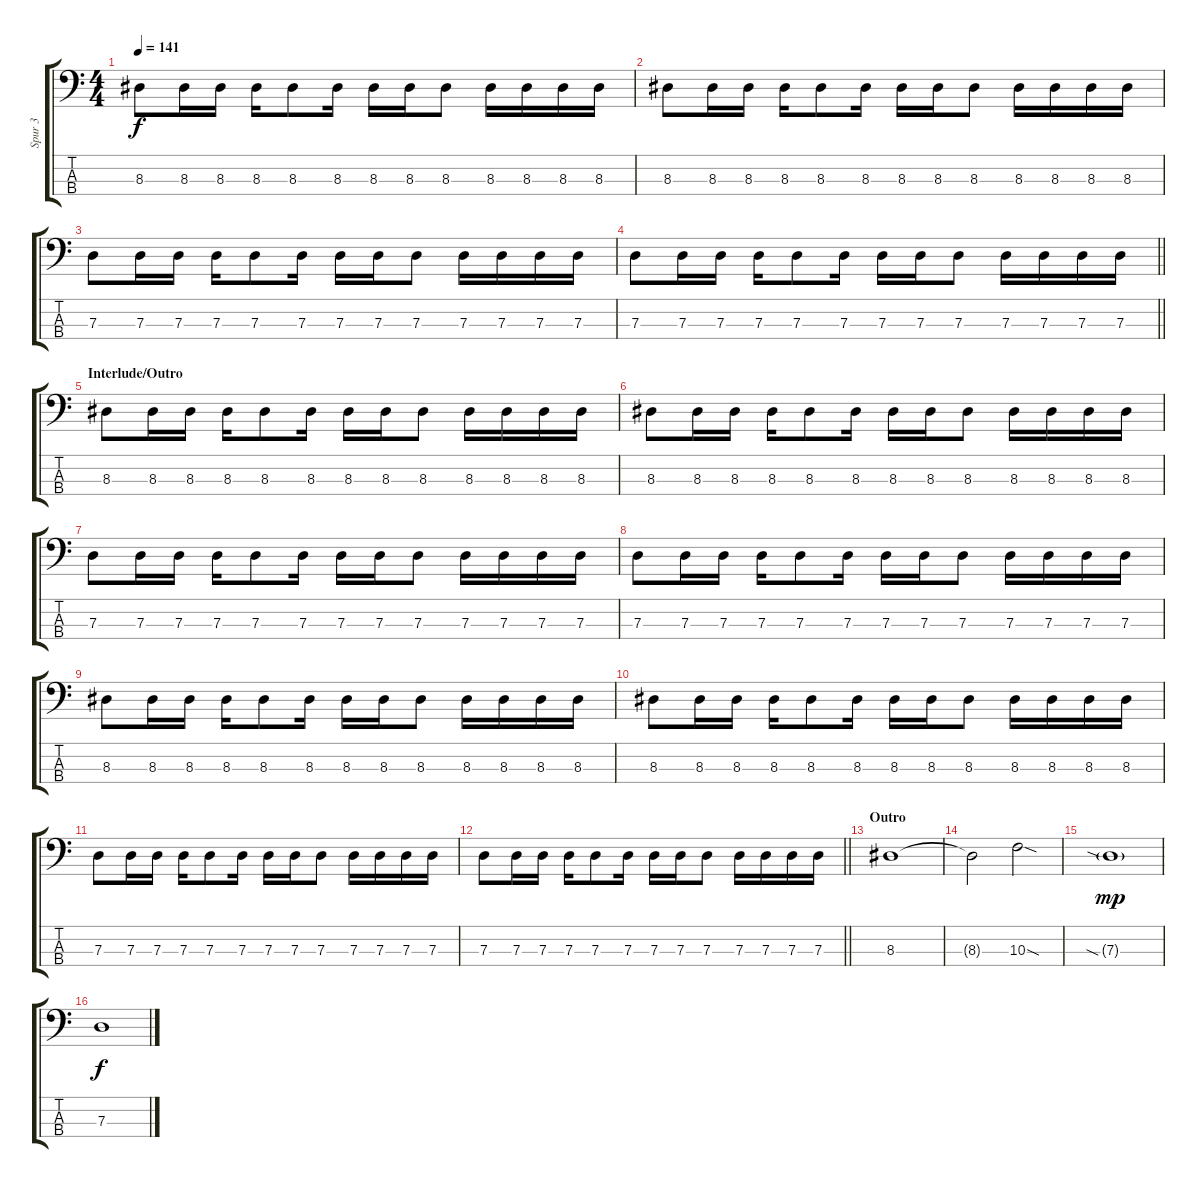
\track ("Spur 3" "Spur 3") {instrument electricbassfinger}
\staff {score tabs}
\tuning (F2 C2 G1 C1) {hide}
\ts (4 4)
\tempo 141
\clef f4
\ks c
8.3.8{dy f} 8.3.16 8.3.16 8.3.16 8.3.8 8.3.16 8.3.16 8.3.16 8.3.8 8.3.16 8.3.16 8.3.16 8.3.16 |
8.3.8 8.3.16 8.3.16 8.3.16 8.3.8 8.3.16 8.3.16 8.3.16 8.3.8 8.3.16 8.3.16 8.3.16 8.3.16 |
7.3.8 7.3.16 7.3.16 7.3.16 7.3.8 7.3.16 7.3.16 7.3.16 7.3.8 7.3.16 7.3.16 7.3.16 7.3.16 |
\barLineRight lightlight
7.3.8 7.3.16 7.3.16 7.3.16 7.3.8 7.3.16 7.3.16 7.3.16 7.3.8 7.3.16 7.3.16 7.3.16 7.3.16 |
\section ("" "Interlude/Outro")
8.3.8 8.3.16 8.3.16 8.3.16 8.3.8 8.3.16 8.3.16 8.3.16 8.3.8 8.3.16 8.3.16 8.3.16 8.3.16 |
8.3.8 8.3.16 8.3.16 8.3.16 8.3.8 8.3.16 8.3.16 8.3.16 8.3.8 8.3.16 8.3.16 8.3.16 8.3.16 |
7.3.8 7.3.16 7.3.16 7.3.16 7.3.8 7.3.16 7.3.16 7.3.16 7.3.8 7.3.16 7.3.16 7.3.16 7.3.16 |
7.3.8 7.3.16 7.3.16 7.3.16 7.3.8 7.3.16 7.3.16 7.3.16 7.3.8 7.3.16 7.3.16 7.3.16 7.3.16 |
8.3.8 8.3.16 8.3.16 8.3.16 8.3.8 8.3.16 8.3.16 8.3.16 8.3.8 8.3.16 8.3.16 8.3.16 8.3.16 |
8.3.8 8.3.16 8.3.16 8.3.16 8.3.8 8.3.16 8.3.16 8.3.16 8.3.8 8.3.16 8.3.16 8.3.16 8.3.16 |
7.3.8 7.3.16 7.3.16 7.3.16 7.3.8 7.3.16 7.3.16 7.3.16 7.3.8 7.3.16 7.3.16 7.3.16 7.3.16 |
\barLineRight lightlight
7.3.8 7.3.16 7.3.16 7.3.16 7.3.8 7.3.16 7.3.16 7.3.16 7.3.8 7.3.16 7.3.16 7.3.16 7.3.16 |
\section ("" "Outro")
8.3.1 |
8.3{t}.2 10.3{sod}.2 |
7.3{sia g}.1{dy mp} |
7.3.1{dy f}
